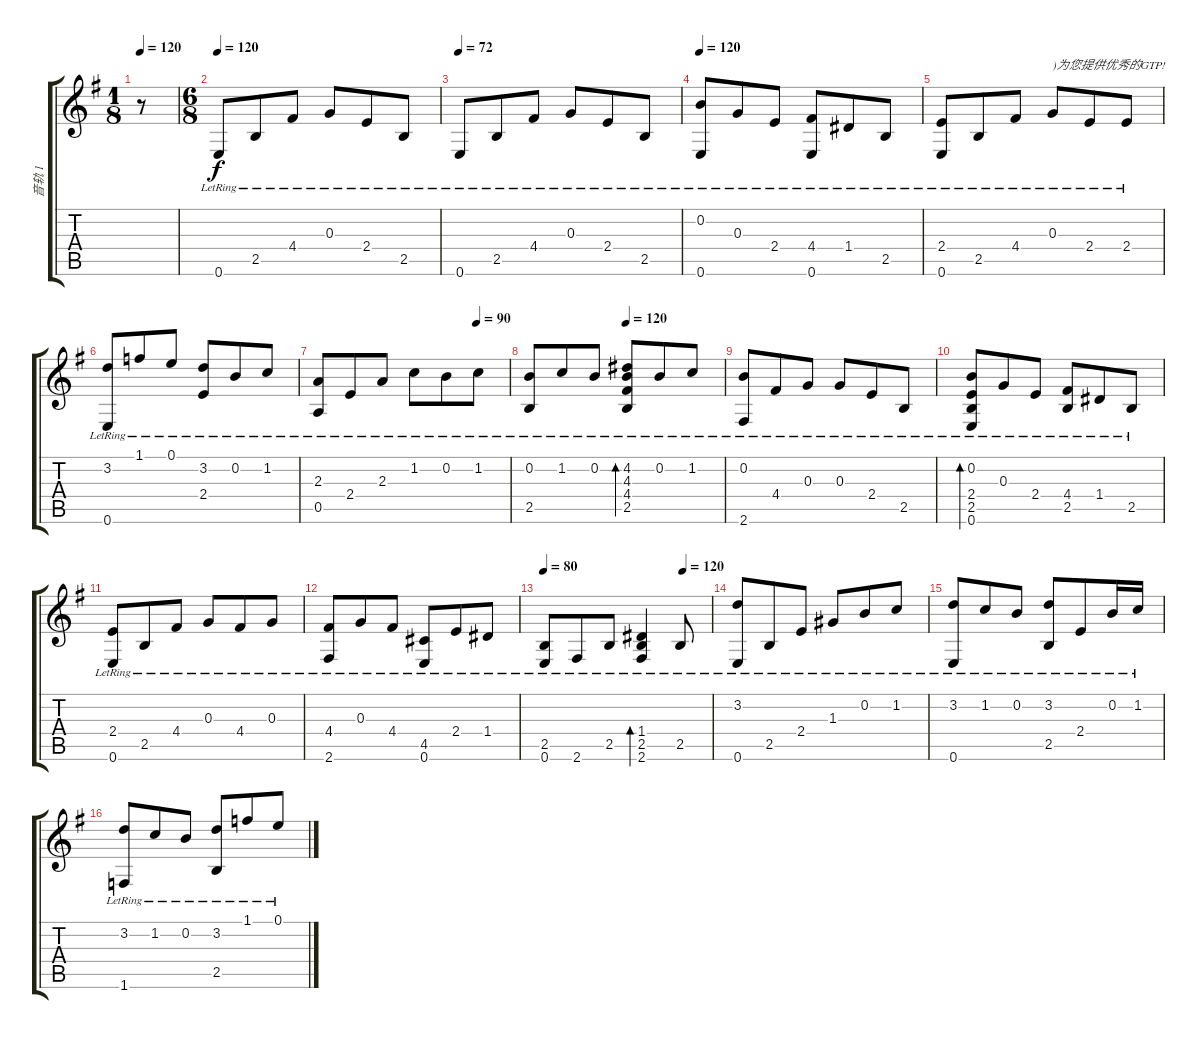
\track ("音轨 1" "音轨 1") {instrument acousticguitarsteel}
\staff {score tabs}
\tuning (E4 B3 G3 D3 A2 E2) {hide}
\ts (1 8)
\tempo 120
\tempo 110
\tempo 120
\clef g2
\ks g
r.8{dy f instrument acousticguitarsteel} |
\ts (6 8)
\tempo 120
0.6{lr}.8 2.5{lr}.8 4.4{lr}.8 0.3{lr}.8 2.4{lr}.8 2.5{lr}.8 |
\tempo 72
0.6{lr}.8 2.5{lr}.8 4.4{lr}.8 0.3{lr}.8 2.4{lr}.8 2.5{lr}.8 |
\tempo 120
(0.2{lr} 0.6{lr}).8 0.3{lr}.8 2.4{lr}.8 (4.4{lr} 0.6{lr}).8 1.4{lr}.8 2.5{lr}.8 |
(2.4{lr} 0.6{lr}).8 2.5{lr}.8 4.4{lr}.8 0.3{lr}.8{txt ")为您提供优秀的GTP!"} 2.4{lr}.8 2.4{lr}.8 |
(3.2{lr} 0.6{lr}).8 1.1{lr}.8 0.1{lr}.8 (3.2{lr} 2.4{lr}).8 0.2{lr}.8 1.2{lr}.8 |
\tempo (90 0.8333333333333334)
(2.3{lr} 0.5{lr}).8 2.4{lr}.8 2.3{lr}.8 1.2{lr}.8 0.2{lr}.8 1.2{lr}.8 |
\tempo (120 0.5)
(0.2{lr} 2.5{lr}).8 1.2{lr}.8 0.2{lr}.8 (4.2{lr} 4.3 4.4{lr} 2.5).8{bd 240} 0.2{lr}.8 1.2{lr}.8 |
(0.2{lr} 2.6{lr}).8 4.4{lr}.8 0.3{lr}.8 0.3{lr}.8 2.4{lr}.8 2.5{lr}.8 |
(0.2{lr} 2.4 2.5 0.6{lr}).8{bd 240} 0.3{lr}.8 2.4{lr}.8 (4.4{lr} 2.5{lr}).8 1.4{lr}.8 2.5{lr}.8 |
(2.4{lr} 0.6{lr}).8 2.5{lr}.8 4.4{lr}.8 0.3{lr}.8 4.4{lr}.8 0.3{lr}.8 |
(4.4{lr} 2.6{lr}).8 0.3{lr}.8 4.4{lr}.8 (4.5{lr} 0.6{lr}).8 2.4{lr}.8 1.4{lr}.8 |
\tempo 80
\tempo (120 0.8333333333333334)
(2.5{lr} 0.6{lr}).8 2.6{lr}.8 2.5{lr}.8 (1.4{lr} 2.5 2.6).4{bd 240} 2.5{lr}.8 |
(3.2{lr} 0.6{lr}).8 2.5{lr}.8 2.4{lr}.8 1.3{lr}.8 0.2{lr}.8 1.2{lr}.8 |
(3.2{lr} 0.6{lr}).8 1.2{lr}.8 0.2{lr}.8 (3.2{lr} 2.5{lr}).8 2.4{lr}.8 0.2{lr}.16 1.2{lr}.16 |
(3.2{lr} 1.6{lr}).8 1.2{lr}.8 0.2{lr}.8 (3.2{lr} 2.5{lr}).8 1.1{lr}.8 0.1{lr}.8
